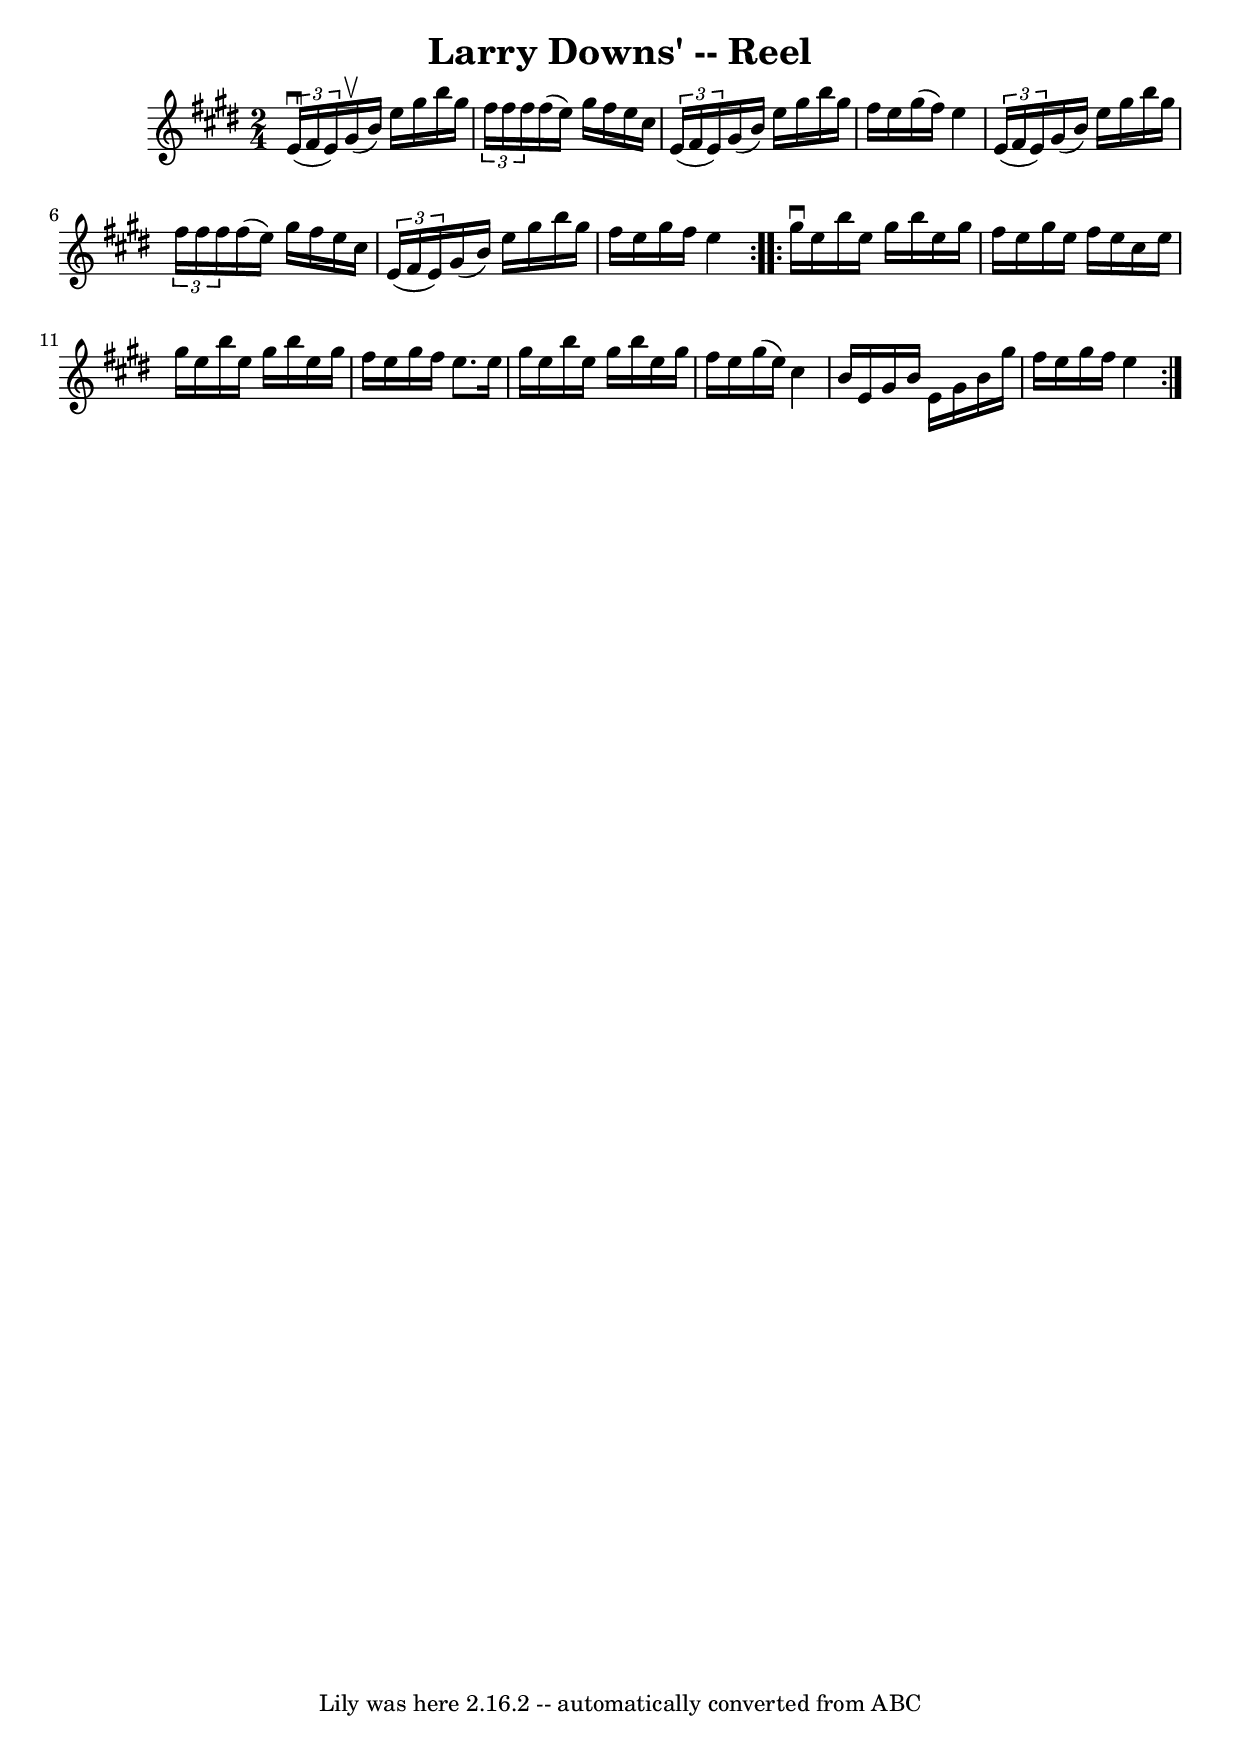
\version "2.16.2"
\include "Mammoth.ily"
\header {
	%% book = "Ryan's Mammoth Collection"
	crossRefNumber = "1"
	footnotes = "\\\\279"
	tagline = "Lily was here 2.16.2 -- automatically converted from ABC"
	title = "Larry Downs' -- Reel"
}
voicedefault =  {


\repeat volta 2 {
\time 2/4 
\key e \major   \times 2/3 { e'16^\downbow(fis'16 e'16) } 
 gis'16^\upbow(b'16) e''16 gis''16 b''16 gis''16    |
 
  \times 2/3 { fis''16 fis''16 fis''16  } fis''16 (e''16)   
gis''16 fis''16 e''16 cis''16    |
   \times 2/3 { e'16 (
fis'16 e'16) } gis'16 (b'16) e''16 gis''16 b''16    
gis''16    |
 fis''16 e''16 gis''16 (fis''16) e''4    
|
     \times 2/3 { e'16 (fis'16 e'16) } gis'16 (b'16) 
 e''16 gis''16 b''16 gis''16    |
   \times 2/3 { fis''16    
fis''16 fis''16  } fis''16 (e''16) gis''16 fis''16 e''16    
cis''16    |
   \times 2/3 { e'16 (fis'16 e'16) } gis'16 (
b'16) e''16 gis''16 b''16 gis''16    |
 fis''16 e''16  
 gis''16 fis''16 e''4    }     \repeat volta 2 { gis''16^\downbow   
e''16 b''16 e''16 gis''16 b''16 e''16 gis''16    |
   
fis''16 e''16 gis''16 e''16 fis''16 e''16 cis''16 e''16    
|
 gis''16 e''16 b''16 e''16 gis''16 b''16 e''16    
gis''16    |
 fis''16 e''16 gis''16 fis''16 e''8. e''16  
  |
 gis''16 e''16 b''16 e''16 gis''16 b''16 e''16  
 gis''16    |
 fis''16 e''16 gis''16 (e''16) cis''4    
|
 b'16 e'16 gis'16 b'16 e'16 gis'16 b'16 gis''16  
  |
 fis''16 e''16 gis''16 fis''16 e''4    }   
}

\score{
    <<

	\context Staff="default"
	{
	    \voicedefault 
	}

    >>
	\layout {
	}
	\midi {}
}
